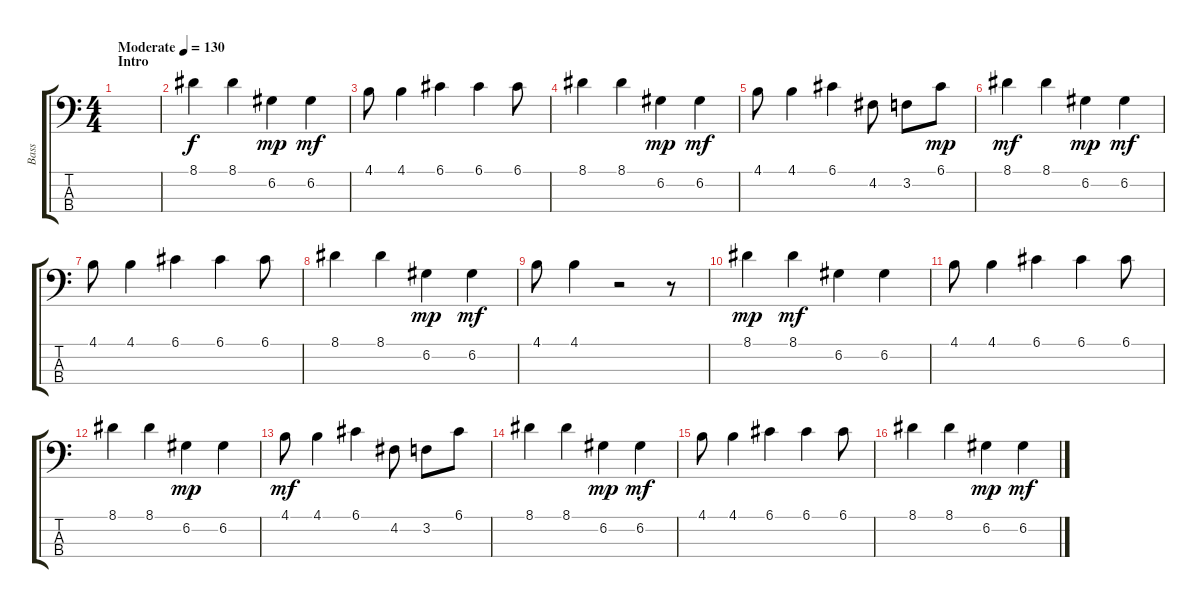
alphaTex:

\track ("Bass" "Bass") {instrument electricbassfinger}
\staff {score tabs}
\tuning (G2 D2 A1 E1) {hide}
\ts (4 4)
\section ("" "Intro")
\tempo (130 "Moderate")
\clef f4
\ks c
|
8.1.4 8.1.4 6.2.4{dy mp} 6.2.4{dy mf} |
4.1.8 4.1.4 6.1.4 6.1.4 6.1.8 |
8.1.4 8.1.4 6.2.4{dy mp} 6.2.4{dy mf} |
4.1.8 4.1.4 6.1.4 4.2.8 3.2.8 6.1.8{dy mp} |
8.1.4{dy mf} 8.1.4 6.2.4{dy mp} 6.2.4{dy mf} |
4.1.8 4.1.4 6.1.4 6.1.4 6.1.8 |
8.1.4 8.1.4 6.2.4{dy mp} 6.2.4{dy mf} |
4.1.8 4.1.4 r.2 r.8 |
8.1.4{dy mp} 8.1.4{dy mf} 6.2.4 6.2.4 |
4.1.8 4.1.4 6.1.4 6.1.4 6.1.8 |
8.1.4 8.1.4 6.2.4{dy mp} 6.2.4 |
4.1.8{dy mf} 4.1.4 6.1.4 4.2.8 3.2.8 6.1.8 |
8.1.4 8.1.4 6.2.4{dy mp} 6.2.4{dy mf} |
4.1.8 4.1.4 6.1.4 6.1.4 6.1.8 |
8.1.4 8.1.4 6.2.4{dy mp} 6.2.4{dy mf}
